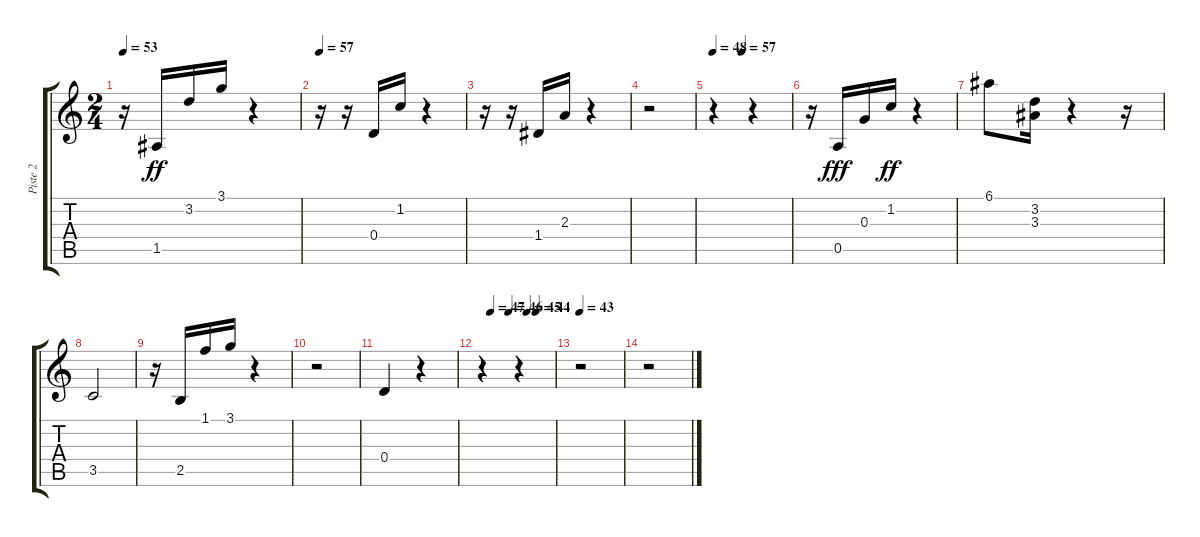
\track ("Piste 2" "Piste 2") {instrument acousticguitarnylon}
\staff {score tabs}
\tuning (E4 B3 G3 D3 A2 E2) {hide}
\ts (2 4)
\tempo 53
\clef g2
\ks c
r.16{dy ff} 1.5.16 3.2.16 3.1.16 r.4 |
\tempo 57
r.16 r.16 0.4.16 1.2.16 r.4 |
r.16 r.16 1.4.16 2.3.16 r.4 |
r.2 |
\tempo 48
\tempo (57 0.375)
r.4 r.4 |
r.16 0.5.16{dy fff} 0.3.16 1.2.16{dy ff} r.4 |
6.1.8 (3.2 3.3).16 r.4 r.16 |
3.5.2 |
r.16 2.5.16 1.1.16 3.1.16 r.4 |
r.2 |
0.4.4 r.4 |
\tempo (47 0.125)
\tempo (46 0.375)
\tempo (45 0.625)
\tempo (44 0.75)
r.4 r.4 |
\tempo 43
r.2 |
r.2
